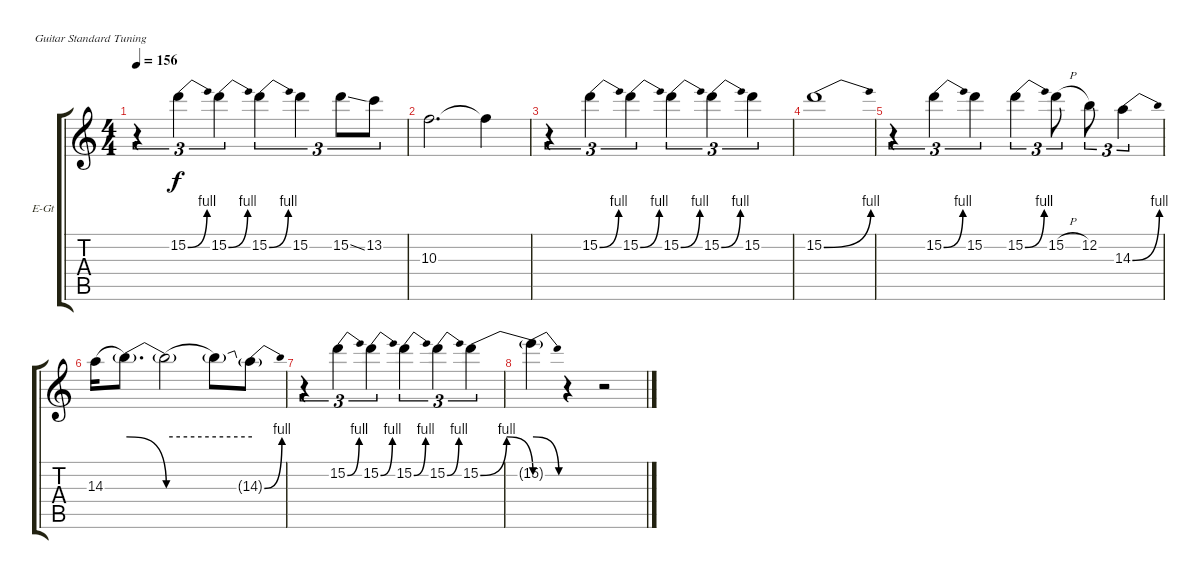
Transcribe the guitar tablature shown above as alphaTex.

\bracketExtendMode groupsimilarinstruments
\firstSystemTrackNameOrientation horizontal
\otherSystemsTrackNameOrientation horizontal
\track ("Jimi Hendrix" "E-Gt") {instrument overdrivenguitar}
\staff {score tabs}
\tuning (E4 B3 G3 D3 A2 E2)
\ts (4 4)
\tempo 156
\clef g2
\ks c
r.4{tu (3 2) dy f} 15.2{be (bend 0 0 60 4)}.4{tu (3 2)} 15.2{be (bend 0 0 60 4)}.4{tu (3 2)} 15.2{be (bend 0 0 60 4)}.4{tu (3 2)} 15.2.4{tu (3 2)} 15.2{ss}.8{tu (3 2)} 13.2.8{tu (3 2)} |
10.3.2{d} 10.3{t}.4 |
r.4{tu (3 2)} 15.2{be (bend 0 0 60 4)}.4{tu (3 2)} 15.2{be (bend 0 0 60 4)}.4{tu (3 2)} 15.2{be (bend 0 0 60 4)}.4{tu (3 2)} 15.2{be (bend 0 0 60 4)}.4{tu (3 2)} 15.2.4{tu (3 2)} |
15.2{be (bend 0 0 60 4)}.1 |
r.4{tu (3 2)} 15.2{be (bend 0 0 60 4)}.4{tu (3 2)} 15.2.4{tu (3 2)} 15.2{be (bend 0 0 60 4)}.4{tu (3 2)} 15.2{h}.8{tu (3 2)} 12.2.8{tu (3 2)} 14.3{be (bend 0 0 60 4)}.4{tu (3 2)} |
14.3{be (hold 0 0 60 0)}.16 14.3{be (release 0 4 60 0) t}.8{d} 14.3{be (hold 0 4 60 4) t}.2 14.3{t}.8 14.3{be (bend 0 0 60 4) t}.8 |
r.4{tu (3 2)} 15.2{be (bend 0 0 60 4)}.4{tu (3 2)} 15.2{be (bend 0 0 60 4)}.4{tu (3 2)} 15.2{be (bend 0 0 60 4)}.4{tu (3 2)} 15.2{be (bend 0 0 60 4)}.4{tu (3 2)} 15.2{be (bendrelease 0 0 30 4 30 4 60 0)}.4{tu (3 2)} |
15.2{be (release 0 4 60 0) t}.4 r.4 r.2
